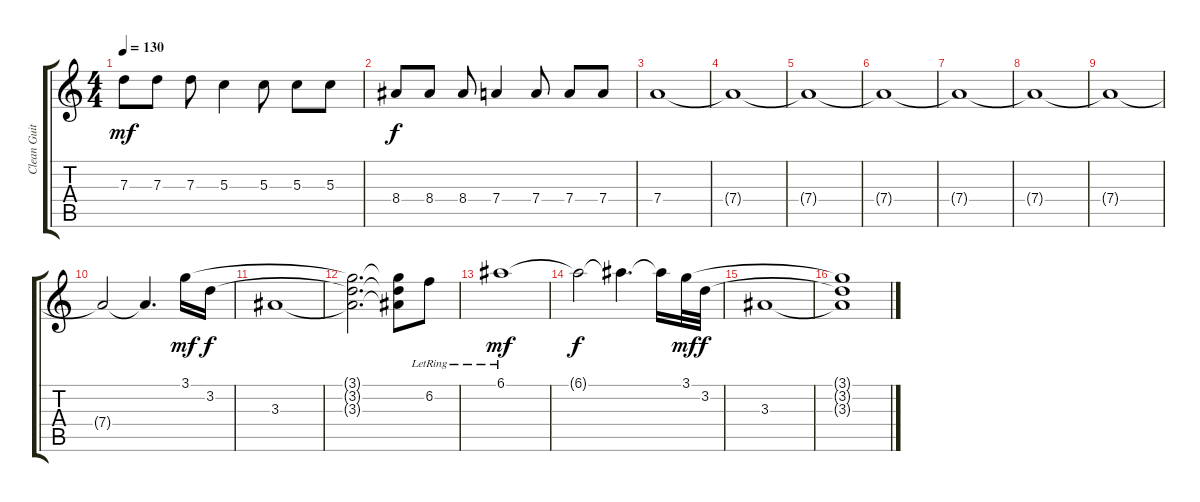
\track ("Clean Guitar" "Clean Guit") {instrument electricguitarjazz}
\staff {score tabs}
\tuning (E4 B3 G3 D3 A2 E2) {hide}
\ts (4 4)
\tempo 130
\clef g2
\ks c
7.3.8{dy mf} 7.3.8 7.3.8 5.3.4 5.3.8 5.3.8 5.3.8 |
8.4.8{dy f} 8.4.8 8.4.8 7.4.4 7.4.8 7.4.8 7.4.8 |
7.4.1 |
7.4{t}.1 |
7.4{t}.1 |
7.4{t}.1 |
7.4{t}.1 |
7.4{t}.1 |
7.4{t}.1 |
7.4{t}.2 7.4{t}.4{d} 3.1.16{dy mf} 3.2.16{dy f} |
3.3.1 |
(3.1{t} 3.2{t} 3.3{t}).2{d} (3.1{t} 3.2{t} 3.3{t}).8 6.2{lr}.8 |
6.1{lr}.1{dy mf} |
6.1{t}.2{dy f} 6.1{t}.4{d} 6.1{t}.16 3.1.32{dy mf} 3.2.32{dy f} |
3.3.1 |
(3.1{t} 3.2{t} 3.3{t}).1
